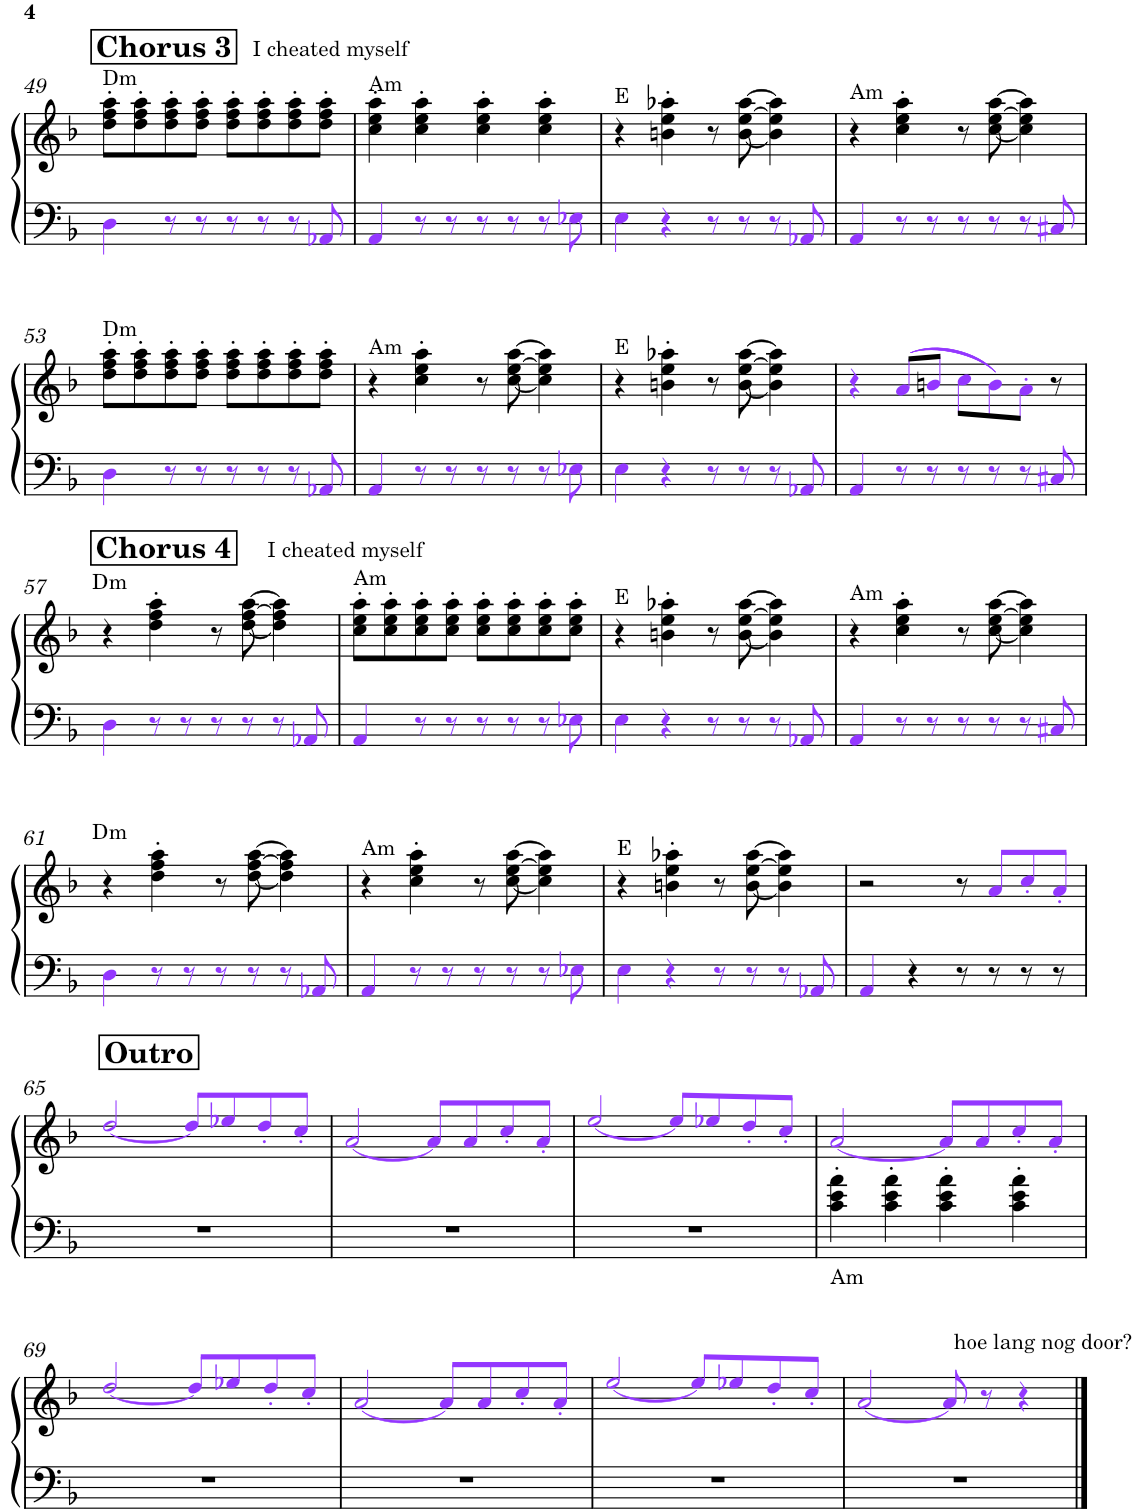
**kern	**kern	**harte
*part1	*part1	*part1
*staff2	*staff1	*
*I"Electric Piano	*	*
*I'El. Pno.	*	*
!!LO:PB:g=z
*clefF4	*clefG2	*
*k[b-]	*k[b-]	*
*M4/4	*M4/4	*
!!LO:REH:place=s1:a:B:cj:fs=14:t=Chorus 3
=49	=49	=49
!	!LO:TX:a:t=Dm	!
4Di\	8dd\' 8ff\' 8aa\'L	.
.	8dd\' 8ff\' 8aa\'	.
8r	8dd\' 8ff\' 8aa\'	.
8r	8dd\' 8ff\' 8aa\'J	.
8r	8dd\' 8ff\' 8aa\'L	.
!	!LO:TX:a:t=I cheated myself	!
8r	8dd\' 8ff\' 8aa\'	.
8r	8dd\' 8ff\' 8aa\'	.
8AA-Xi/	8dd\' 8ff\' 8aa\'J	.
=50	=50	=50
!	!LO:TX:a:t=Am	!
4AAi/	4cc\' 4ee\' 4aa\'	.
8r	4cc\' 4ee\' 4aa\'	.
8r	.	.
8r	4cc\' 4ee\' 4aa\'	.
8r	.	.
8r	4cc\' 4ee\' 4aa\'	.
8E-Xi\	.	.
=51	=51	=51
!	!LO:TX:a:t=E	!
4Ei\	4r	.
4r	4bn\' 4ee\' 4aa-X\'	.
8r	8r	.
8r	[8b\ [8ee\ [8aa-\	.
8r	4b\] 4ee\] 4aa-\]	.
8AA-Xi/	.	.
=52	=52	=52
!	!LO:TX:a:t=Am	!
4AAi/	4r	.
8r	4cc\' 4ee\' 4aa\'	.
8r	.	.
8r	8r	.
8r	[8cc\ [8ee\ [8aa\	.
8r	4cc\] 4ee\] 4aa\]	.
8C#Xi/	.	.
!!LO:LB:g=z
=53	=53	=53
!	!LO:TX:a:t=Dm	!
4Di\	8dd\' 8ff\' 8aa\'L	.
.	8dd\' 8ff\' 8aa\'	.
8r	8dd\' 8ff\' 8aa\'	.
8r	8dd\' 8ff\' 8aa\'J	.
8r	8dd\' 8ff\' 8aa\'L	.
8r	8dd\' 8ff\' 8aa\'	.
8r	8dd\' 8ff\' 8aa\'	.
8AA-Xi/	8dd\' 8ff\' 8aa\'J	.
=54	=54	=54
!	!LO:TX:a:t=Am	!
4AAi/	4r	.
8r	4cc\' 4ee\' 4aa\'	.
8r	.	.
8r	8r	.
8r	[8cc\ [8ee\ [8aa\	.
8r	4cc\] 4ee\] 4aa\]	.
8E-Xi\	.	.
=55	=55	=55
!	!LO:TX:a:t=E	!
4Ei\	4r	.
4r	4bn\' 4ee\' 4aa-X\'	.
8r	8r	.
8r	[8b\ [8ee\ [8aa-\	.
8r	4b\] 4ee\] 4aa-\]	.
8AA-Xi/	.	.
=56	=56	=56
4AAi/	4r	.
8r	((8ai/L	.
8r	8bni/J	.
8r	8cci\L	.
8r	8bi\))	.
8r	8a'i\J	.
8C#Xi/	8r	.
!!LO:LB:g=z
!!LO:REH:place=s1:a:B:cj:fs=14:t=Chorus 4
=57	=57	=57
!	!	!LO:H:kt=m
4Di\	4r	D:min
8r	4dd\' 4ff\' 4aa\'	.
8r	.	.
8r	8r	.
8r	[8dd\ [8ff\ [8aa\	.
!	!LO:TX:a:t=I cheated myself	!
8r	4dd\] 4ff\] 4aa\]	.
8AA-Xi/	.	.
=58	=58	=58
!	!LO:TX:a:t=Am	!
4AAi/	8cc\' 8ee\' 8aa\'L	.
.	8cc\' 8ee\' 8aa\'	.
8r	8cc\' 8ee\' 8aa\'	.
8r	8cc\' 8ee\' 8aa\'J	.
8r	8cc\' 8ee\' 8aa\'L	.
8r	8cc\' 8ee\' 8aa\'	.
8r	8cc\' 8ee\' 8aa\'	.
8E-Xi\	8cc\' 8ee\' 8aa\'J	.
=59	=59	=59
!	!LO:TX:a:t=E	!
4Ei\	4r	.
4r	4bn\' 4ee\' 4aa-X\'	.
8r	8r	.
8r	[8b\ [8ee\ [8aa-\	.
8r	4b\] 4ee\] 4aa-\]	.
8AA-Xi/	.	.
=60	=60	=60
!	!LO:TX:a:t=Am	!
4AAi/	4r	.
8r	4cc\' 4ee\' 4aa\'	.
8r	.	.
8r	8r	.
8r	[8cc\ [8ee\ [8aa\	.
8r	4cc\] 4ee\] 4aa\]	.
8C#Xi/	.	.
!!LO:LB:g=z
=61	=61	=61
!	!	!LO:H:kt=m
4Di\	4r	D:min
8r	4dd\' 4ff\' 4aa\'	.
8r	.	.
8r	8r	.
8r	[8dd\ [8ff\ [8aa\	.
8r	4dd\] 4ff\] 4aa\]	.
8AA-Xi/	.	.
=62	=62	=62
!	!LO:TX:a:t=Am	!
4AAi/	4r	.
8r	4cc\' 4ee\' 4aa\'	.
8r	.	.
8r	8r	.
8r	[8cc\ [8ee\ [8aa\	.
8r	4cc\] 4ee\] 4aa\]	.
8E-Xi\	.	.
=63	=63	=63
!	!LO:TX:a:t=E	!
4Ei\	4r	.
4r	4bn\' 4ee\' 4aa-X\'	.
8r	8r	.
8r	[8b\ [8ee\ [8aa-\	.
8r	4b\] 4ee\] 4aa-\]	.
8AA-Xi/	.	.
=64	=64	=64
4AAi/	2r	.
4r	.	.
8r	8r	.
8r	8ai/L	.
8r	8cc'i/	.
8r	8a'i/J	.
!!LO:LB:g=z
!!LO:REH:place=s1:a:B:cj:color=#9437FF:fs=14:t=Outro
=65	=65	=65
1r	[2ddi/	.
.	8ddi/L]	.
.	8ee-Xi/	.
.	8dd'i/	.
.	8cc'i/J	.
=66	=66	=66
1r	[2ai/	.
.	8ai/L]	.
.	8ai/	.
.	8cc'i/	.
.	8a'i/J	.
=67	=67	=67
1r	[2eei/	.
.	8eei/L]	.
.	8ee-Xi/	.
.	8dd'i/	.
.	8cc'i/J	.
=68	=68	=68
!LO:TX:b:t=Am	!	!
4c\' 4e\' 4a\'	[2ai/	.
4c\' 4e\' 4a\'	.	.
4c\' 4e\' 4a\'	8ai/L]	.
.	8ai/	.
4c\' 4e\' 4a\'	8cc'i/	.
.	8a'i/J	.
!!LO:LB:g=z
=69	=69	=69
1r	[2ddi/	.
.	8ddi/L]	.
.	8ee-Xi/	.
.	8dd'i/	.
.	8cc'i/J	.
=70	=70	=70
1r	[2ai/	.
.	8ai/L]	.
.	8ai/	.
.	8cc'i/	.
.	8a'i/J	.
=71	=71	=71
1r	[2eei/	.
.	8eei/L]	.
.	8ee-Xi/	.
.	8dd'i/	.
.	8cc'i/J	.
=72	=72	=72
1r	[2ai/	.
!	!LO:TX:a:t=hoe lang nog door?	!
.	8ai/]	.
.	8r	.
.	4r	.
==	==	==
*-	*-	*-
